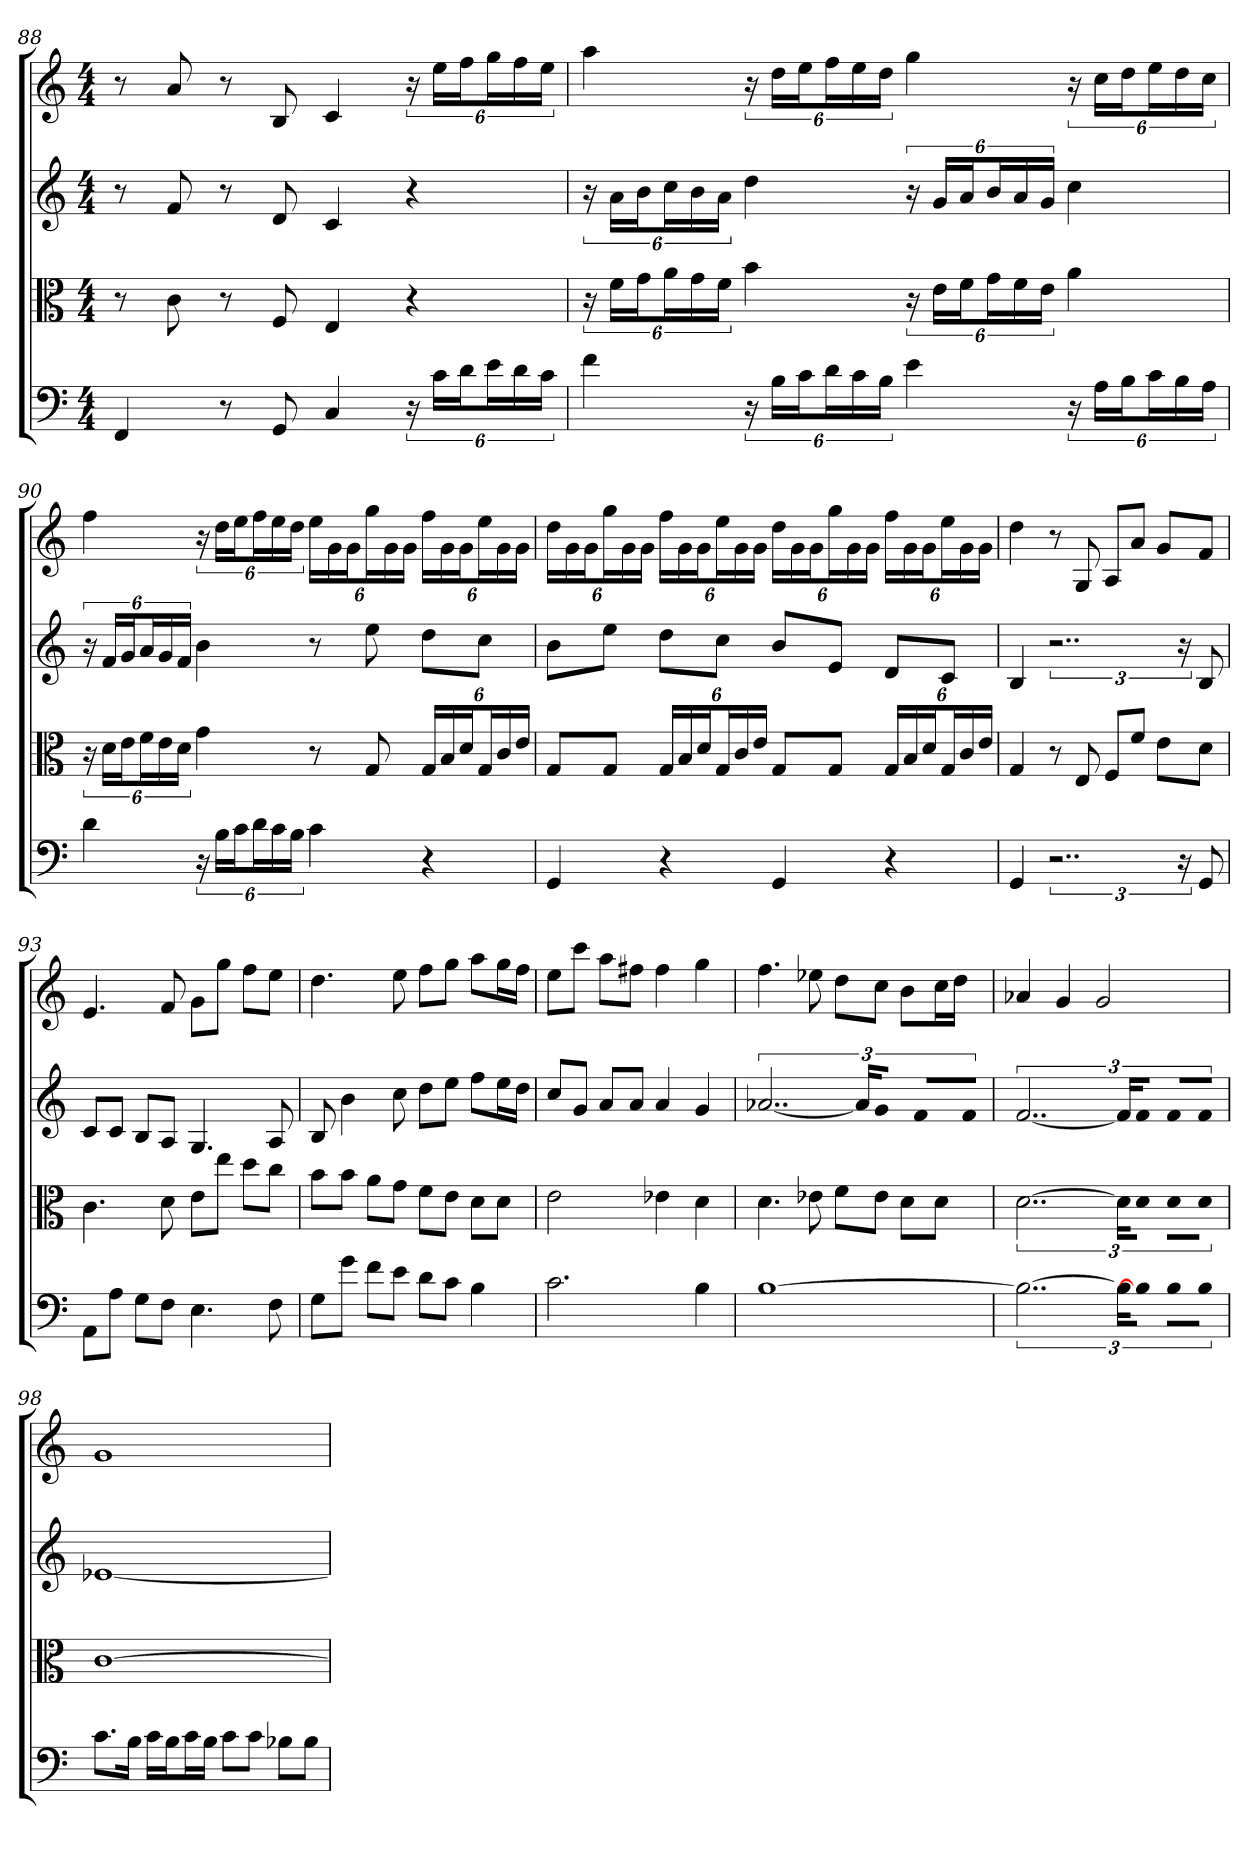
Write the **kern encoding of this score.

**kern	**kern	**kern	**kern
*part4	*part3	*part2	*part1
*staff4	*staff3	*staff2	*staff1
*clefF4	*clefC3	*	*
*k[]	*k[]	*k[]	*k[]
*C:	*C:	*C:	*C:
*M4/4	*M4/4	*M4/4	*M4/4
=88	=88	=88	=88
4FF	8r	8r	8r
.	8c	8f	8a
8r	8r	8r	8r
8GG	8F	8d	8B
4C	4E	4c	4c
24r	4r	4r	24r
24c\LL	.	.	24eeLL
24d\J	.	.	24ffJ
24e\L	.	.	24ggL
24d\	.	.	24ff
24c\JJ	.	.	24eeJJ
=89	=89	=89	=89
4f	24r	24r	4aa
.	24f\LL	24aLL	.
.	24g\J	24bJ	.
.	24a\L	24ccL	.
.	24g\	24b	.
.	24f\JJ	24aJJ	.
24r	4b	4dd	24r
24B\LL	.	.	24ddLL
24c\J	.	.	24eeJ
24d\L	.	.	24ffL
24c\	.	.	24ee
24B\JJ	.	.	24ddJJ
4e	24r	24r	4gg
.	24e\LL	24gLL	.
.	24f\J	24aJ	.
.	24g\L	24bL	.
.	24f\	24a	.
.	24e\JJ	24gJJ	.
24r	4a	4cc	24r
24A\LL	.	.	24ccLL
24B\J	.	.	24ddJ
24c\L	.	.	24eeL
24B\	.	.	24dd
24A\JJ	.	.	24ccJJ
=90	=90	=90	=90
4d	24r	24r	4ff
.	24d\LL	24fLL	.
.	24e\J	24gJ	.
.	24f\L	24aL	.
.	24e\	24g	.
.	24d\JJ	24fJJ	.
24r	4g	4b	24r
24B\LL	.	.	24ddLL
24c\J	.	.	24eeJ
24d\L	.	.	24ffL
24c\	.	.	24ee
24B\JJ	.	.	24ddJJ
4c	8r	8r	24eeLL
.	.	.	24g
.	.	.	24gJ
.	8G	8ee	24ggL
.	.	.	24g
.	.	.	24gJJ
4r	24G/LL	8ddL	24ffLL
.	24B/	.	24g
.	24d/J	.	24gJ
.	24G/L	8ccJ	24eeL
.	24c/	.	24g
.	24e/JJ	.	24gJJ
=91	=91	=91	=91
4GG	8G/L	8bL	24ddLL
.	.	.	24g
.	.	.	24gJ
.	8G/J	8eeJ	24ggL
.	.	.	24g
.	.	.	24gJJ
4r	24G/LL	8ddL	24ffLL
.	24B/	.	24g
.	24d/J	.	24gJ
.	24G/L	8ccJ	24eeL
.	24c/	.	24g
.	24e/JJ	.	24gJJ
4GG	8G/L	8bL	24ddLL
.	.	.	24g
.	.	.	24gJ
.	8G/J	8eJ	24ggL
.	.	.	24g
.	.	.	24gJJ
4r	24G/LL	8dL	24ffLL
.	24B/	.	24g
.	24d/J	.	24gJ
.	24G/L	8cJ	24eeL
.	24c/	.	24g
.	24e/JJ	.	24gJJ
=92	=92	=92	=92
4GG	4G	4B	4dd
3..r	8r	3..r	8r
.	8E	.	8G
.	8F/L	.	8AL
.	8f/J	.	8aJ
.	8e\L	.	8gL
24r	.	24r	.
8GG	8d\J	8B	8fJ
=93	=93	=93	=93
8AA\L	4.c	8cL	4.e
8A\J	.	8cJ	.
8G\L	.	8BL	.
8F\J	8d	8AJ	8f
4.E	8e\L	4.G	8gL
.	8ee\J	.	8ggJ
.	8dd\L	.	8ffL
8F	8cc\J	8A	8eeJ
=94	=94	=94	=94
8G\L	8b\L	8B	4.dd
8g\J	8b\J	4b	.
8f\L	8a\L	.	.
8e\J	8g\J	8cc	8ee
8d\L	8f\L	8ddL	8ffL
8c\J	8e\J	8eeJ	8ggJ
4B	8d\L	8ffL	8aaL
.	8d\J	16eeL	16ggL
.	.	16ddJJ	16ffJJ
=95	=95	=95	=95
2.c	2e	8ccL	8eeL
.	.	8gJ	8cccJ
.	.	8aL	8aaL
.	.	8aJ	8ff#XJ
.	4e-X	4a	4ff#
4B	4d	4g	4gg
=96	=96	=96	=96
[1B	4.d	[3..a-X	4.ff
.	8e-X	.	8ee-X
.	8f\L	.	8ddL
.	.	24a-KL]	.
.	8e-\J	8gJ	8ccJ
.	8d\L	8fL	8bL
.	8d\J	8fJ	16ccL
.	.	.	16ddJJ
=97	=97	=97	=97
3..B_	[3..d	[3..f	4a-X
.	.	.	4g
.	.	.	2g
24B\KL]	24d\KL]	24fKL]	.
8B\J]	8d\J	8fJ	.
8B\L	8d\L	8fL	.
8B\J	8d\J	8fJ	.
=98	=98	=98	=98
8.c\L	[1c	[1e-X	1g
16B\Jk	.	.	.
16c\LL	.	.	.
16B\J	.	.	.
16c\L	.	.	.
16B\JJ	.	.	.
8c\L	.	.	.
8c\J	.	.	.
8B-X\L	.	.	.
8B-\J	.	.	.
=	=	=	=
*-	*-	*-	*-
